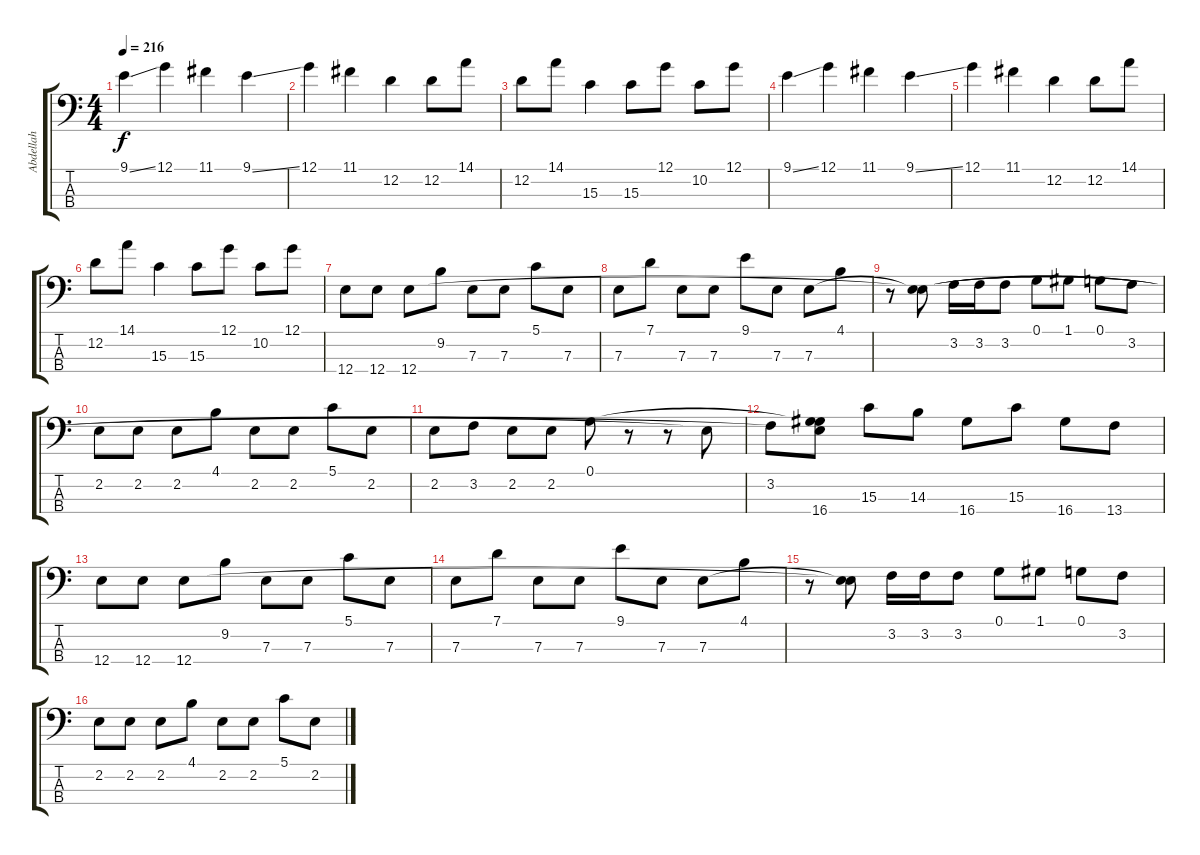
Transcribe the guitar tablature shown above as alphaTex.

\track ("Abdellah" "Abdellah") {instrument fretlessbass}
\staff {score tabs}
\tuning (G2 D2 A1 E1) {hide}
\ts (4 4)
\tempo 216
\clef f4
\ks c
9.1{ss}.4{dy f} 12.1.4 11.1.4 9.1{ss}.4 |
12.1.4 11.1.4 12.2.4 12.2.8 14.1.8 |
12.2.8 14.1.8 15.3.4 15.3.8 12.1.8 10.2.8 12.1.8 |
9.1{ss}.4 12.1.4 11.1.4 9.1{ss}.4 |
12.1.4 11.1.4 12.2.4 12.2.8 14.1.8 |
12.2.8 14.1.8 15.3.4 15.3.8 12.1.8 10.2.8 12.1.8 |
12.4.8 12.4.8 12.4.8 9.2.8 7.3.8 7.3.8 5.1.8 7.3.8 |
7.3.8 7.1.8 7.3.8 7.3.8 9.1.8 7.3.8 7.3.8 4.1.8 |
r.8 (7.3{t} 12.4{t}).8 3.2.16 3.2.16 3.2.8 0.1.8 1.1.8 0.1.8 3.2.8 |
2.2.8 2.2.8 2.2.8 4.1.8 2.2.8 2.2.8 5.1.8 2.2.8 |
2.2.8 3.2.8 2.2.8 2.2.8 0.1.8 r.8 r.8 12.4{t}.8 |
3.2.8 (0.1{t} 7.3{t} 16.4).8 15.3.8 14.3.8 16.4.8 15.3.8 16.4.8 13.4.8 |
12.4.8 12.4.8 12.4.8 9.2.8 7.3.8 7.3.8 5.1.8 7.3.8 |
7.3.8 7.1.8 7.3.8 7.3.8 9.1.8 7.3.8 7.3.8 4.1.8 |
r.8 (7.3{t} 12.4{t}).8 3.2.16 3.2.16 3.2.8 0.1.8 1.1.8 0.1.8 3.2.8 |
2.2.8 2.2.8 2.2.8 4.1.8 2.2.8 2.2.8 5.1.8 2.2.8
